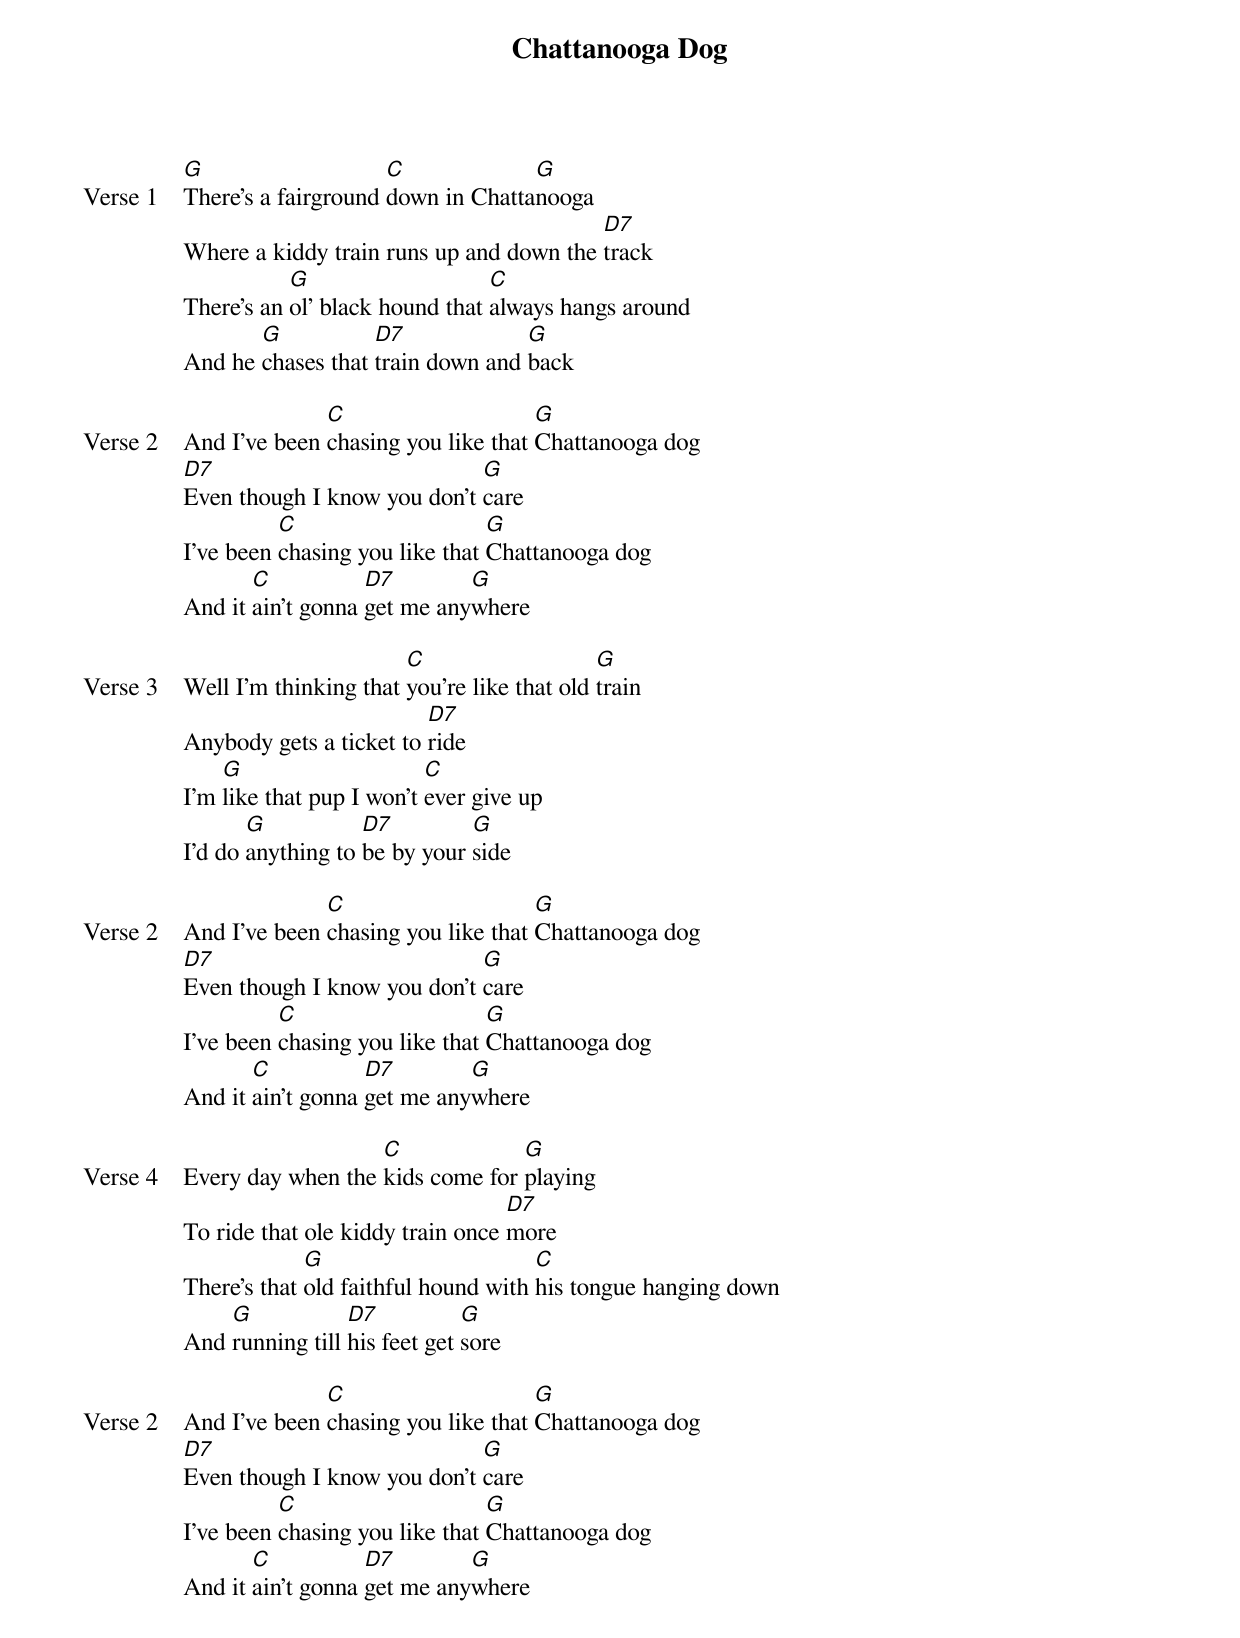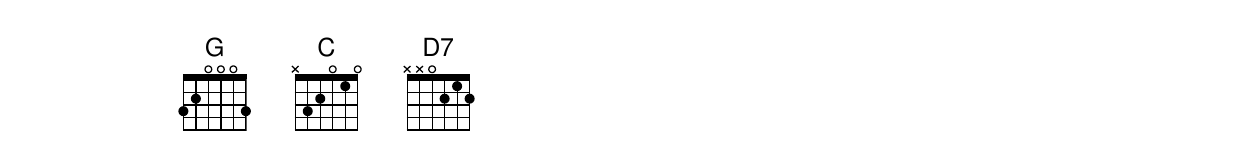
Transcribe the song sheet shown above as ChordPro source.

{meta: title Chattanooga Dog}
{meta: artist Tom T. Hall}
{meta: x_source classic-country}
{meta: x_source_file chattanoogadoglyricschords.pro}
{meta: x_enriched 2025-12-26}

{start_of_verse: Verse 1}
[G]There's a fairground [C]down in Chatta[G]nooga
Where a kiddy train runs up and down the [D7]track
There's an [G]ol' black hound that [C]always hangs around
And he [G]chases that [D7]train down and [G]back
{end_of_verse}

{start_of_verse: Verse 2}
And I've been [C]chasing you like that [G]Chattanooga dog
[D7]Even though I know you don't [G]care
I've been [C]chasing you like that [G]Chattanooga dog
And it [C]ain't gonna [D7]get me any[G]where
{end_of_verse}

{start_of_verse: Verse 3}
Well I'm thinking that [C]you're like that old [G]train
Anybody gets a ticket to [D7]ride
I'm [G]like that pup I won't [C]ever give up
I'd do [G]anything to [D7]be by your [G]side
{end_of_verse}

{start_of_verse: Verse 2}
And I've been [C]chasing you like that [G]Chattanooga dog
[D7]Even though I know you don't [G]care
I've been [C]chasing you like that [G]Chattanooga dog
And it [C]ain't gonna [D7]get me any[G]where
{end_of_verse}

{start_of_verse: Verse 4}
Every day when the [C]kids come for [G]playing
To ride that ole kiddy train once [D7]more
There's that [G]old faithful hound with [C]his tongue hanging down
And [G]running till [D7]his feet get [G]sore
{end_of_verse}

{start_of_verse: Verse 2}
And I've been [C]chasing you like that [G]Chattanooga dog
[D7]Even though I know you don't [G]care
I've been [C]chasing you like that [G]Chattanooga dog
And it [C]ain't gonna [D7]get me any[G]where
{end_of_verse}
